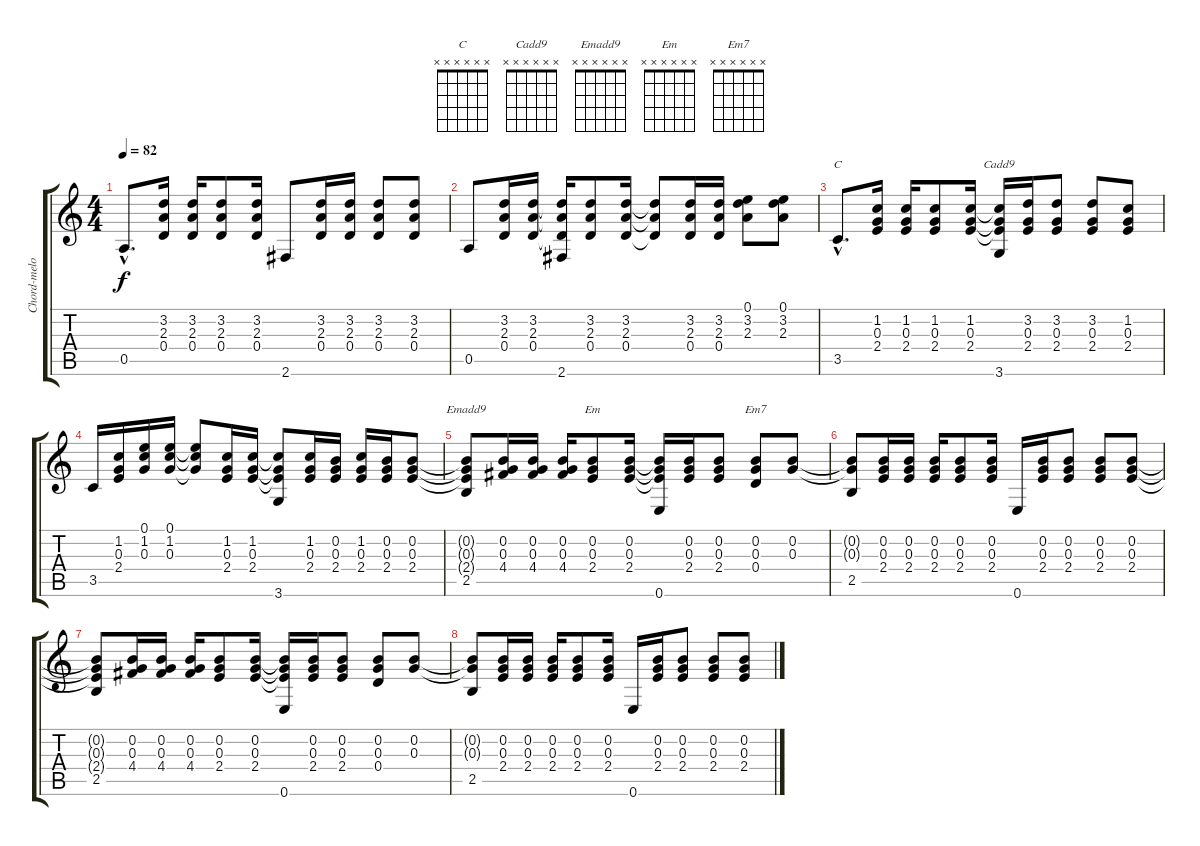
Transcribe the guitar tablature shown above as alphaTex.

\track ("Chord-melody" "Chord-melo") {instrument acousticguitarnylon}
\staff {score tabs}
\tuning (E4 B3 G3 D3 A2 E2) {hide}
\chord ("C" x x x x x x)
\chord ("Cadd9" x x x x x x)
\chord ("Emadd9" x x x x x x)
\chord ("Em" x x x x x x)
\chord ("Em7" x x x x x x)
\ts (4 4)
\tempo 82
\clef g2
\ks c
0.5{hac}.8{d dy f} (3.2 2.3 0.4).16 (3.2 2.3 0.4).16 (3.2 2.3 0.4).8 (3.2 2.3 0.4).16 2.6.8 (3.2 2.3 0.4).16 (3.2 2.3 0.4).16 (3.2 2.3 0.4).8 (3.2 2.3 0.4).8 |
0.5.8 (3.2 2.3 0.4).16 (3.2 2.3 0.4).16 (3.2{t} 2.3{t} 0.4{t} 2.6).16 (3.2 2.3 0.4).8 (3.2 2.3 0.4).16 (3.2{t} 2.3{t} 0.4{t}).8 (3.2 2.3 0.4).16 (3.2 2.3 0.4).16 (0.1 3.2 2.3).8 (0.1 3.2 2.3).8 |
3.5{hac}.8{d ch "C"} (1.2 0.3 2.4).16 (1.2 0.3 2.4).16 (1.2 0.3 2.4).8 (1.2 0.3 2.4).16 (1.2{t} 0.3{t} 2.4{t} 3.6).16{ch "Cadd9"} (3.2 0.3 2.4).16 (3.2 0.3 2.4).8 (3.2 0.3 2.4).8 (1.2 0.3 2.4).8 |
3.5.16 (1.2 0.3 2.4).16 (0.1 1.2 0.3).16 (0.1 1.2 0.3).16 (0.1{t} 1.2{t} 0.3{t}).8 (1.2 0.3 2.4).16 (1.2 0.3 2.4).16 (1.2{t} 0.3{t} 2.4{t} 3.6).8 (1.2 0.3 2.4).16 (0.2 0.3 2.4).16 (1.2 0.3 2.4).16 (0.2 0.3 2.4).16 (0.2 0.3 2.4).8 |
(0.2{t} 0.3{t} 2.4{t} 2.5).8{ch "Emadd9"} (0.2 0.3 4.4).16 (0.2 0.3 4.4).16 (0.2 0.3 4.4).16 (0.2 0.3 2.4).8{ch "Em"} (0.2 0.3 2.4).16 (0.2{t} 0.3{t} 2.4{t} 0.6).16 (0.2 0.3 2.4).16 (0.2 0.3 2.4).8 (0.2 0.3 0.4).8{ch "Em7"} (0.2 0.3).8 |
(0.2{t} 0.3{t} 2.5).8{volume 12} (0.2 0.3 2.4).16 (0.2 0.3 2.4).16 (0.2 0.3 2.4).16 (0.2 0.3 2.4).8 (0.2 0.3 2.4).16 0.6.16{volume 12} (0.2 0.3 2.4).16 (0.2 0.3 2.4).8 (0.2 0.3 2.4).8 (0.2 0.3 2.4).8 |
(0.2{t} 0.3{t} 2.4{t} 2.5).8{volume 10} (0.2 0.3 4.4).16 (0.2 0.3 4.4).16 (0.2 0.3 4.4).16 (0.2 0.3 2.4).8 (0.2 0.3 2.4).16 (0.2{t} 0.3{t} 2.4{t} 0.6).16{volume 9} (0.2 0.3 2.4).16 (0.2 0.3 2.4).8 (0.2 0.3 0.4).8 (0.2 0.3).8 |
(0.2{t} 0.3{t} 2.5).8{volume 8} (0.2 0.3 2.4).16 (0.2 0.3 2.4).16 (0.2 0.3 2.4).16{volume 7} (0.2 0.3 2.4).8 (0.2 0.3 2.4).16 0.6.16{volume 6} (0.2 0.3 2.4).16 (0.2 0.3 2.4).8 (0.2 0.3 2.4).8{volume 5} (0.2 0.3 2.4).8
